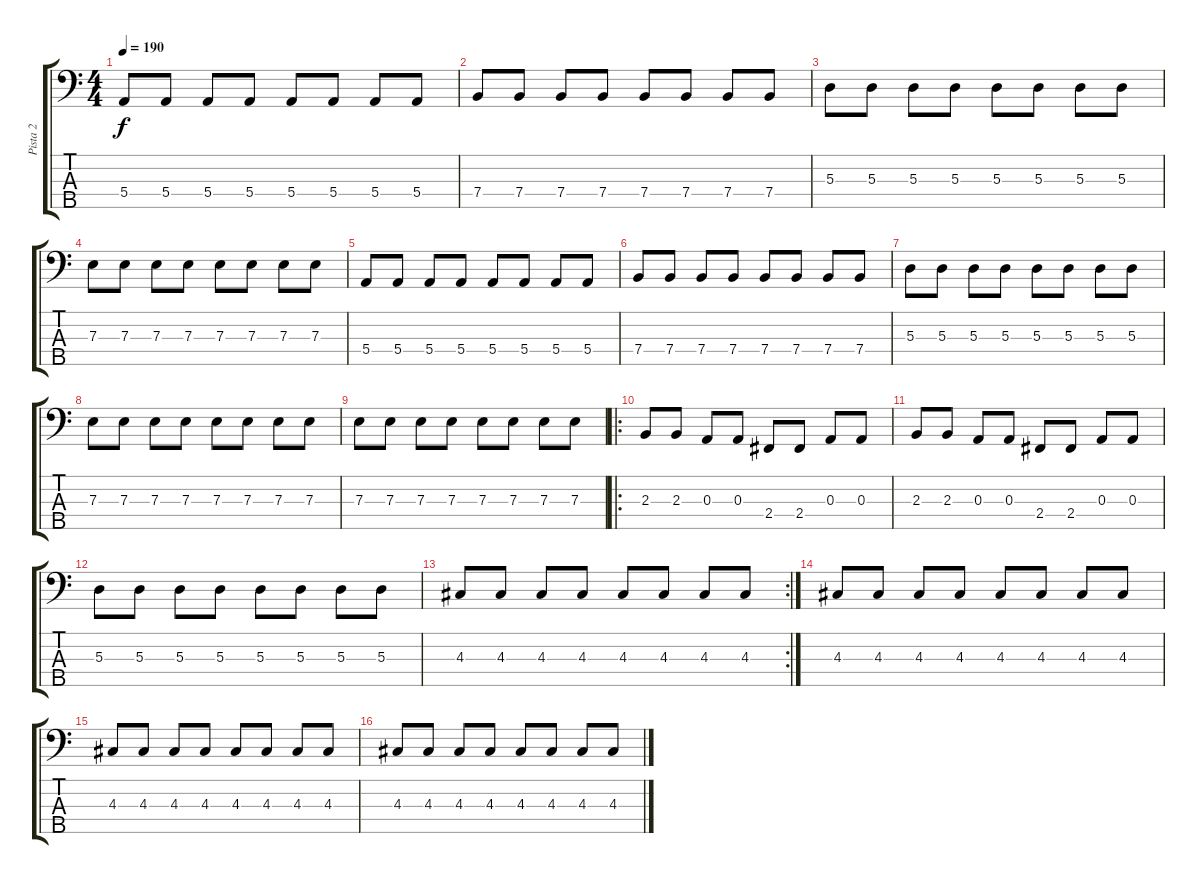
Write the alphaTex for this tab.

\track ("Pista 2" "Pista 2") {instrument electricbassfinger}
\staff {score tabs}
\tuning (G2 D2 A1 E1 B0) {hide}
\ts (4 4)
\tempo 190
\clef f4
\ks c
5.4.8{dy f} 5.4.8 5.4.8 5.4.8 5.4.8 5.4.8 5.4.8 5.4.8 |
7.4.8 7.4.8 7.4.8 7.4.8 7.4.8 7.4.8 7.4.8 7.4.8 |
5.3.8 5.3.8 5.3.8 5.3.8 5.3.8 5.3.8 5.3.8 5.3.8 |
7.3.8 7.3.8 7.3.8 7.3.8 7.3.8 7.3.8 7.3.8 7.3.8 |
5.4.8 5.4.8 5.4.8 5.4.8 5.4.8 5.4.8 5.4.8 5.4.8 |
7.4.8 7.4.8 7.4.8 7.4.8 7.4.8 7.4.8 7.4.8 7.4.8 |
5.3.8 5.3.8 5.3.8 5.3.8 5.3.8 5.3.8 5.3.8 5.3.8 |
7.3.8 7.3.8 7.3.8 7.3.8 7.3.8 7.3.8 7.3.8 7.3.8 |
7.3.8 7.3.8 7.3.8 7.3.8 7.3.8 7.3.8 7.3.8 7.3.8 |
\ro
2.3.8 2.3.8 0.3.8 0.3.8 2.4.8 2.4.8 0.3.8 0.3.8 |
2.3.8 2.3.8 0.3.8 0.3.8 2.4.8 2.4.8 0.3.8 0.3.8 |
5.3.8 5.3.8 5.3.8 5.3.8 5.3.8 5.3.8 5.3.8 5.3.8 |
\rc 2
4.3.8 4.3.8 4.3.8 4.3.8 4.3.8 4.3.8 4.3.8 4.3.8 |
4.3.8 4.3.8 4.3.8 4.3.8 4.3.8 4.3.8 4.3.8 4.3.8 |
4.3.8 4.3.8 4.3.8 4.3.8 4.3.8 4.3.8 4.3.8 4.3.8 |
4.3.8 4.3.8 4.3.8 4.3.8 4.3.8 4.3.8 4.3.8 4.3.8
